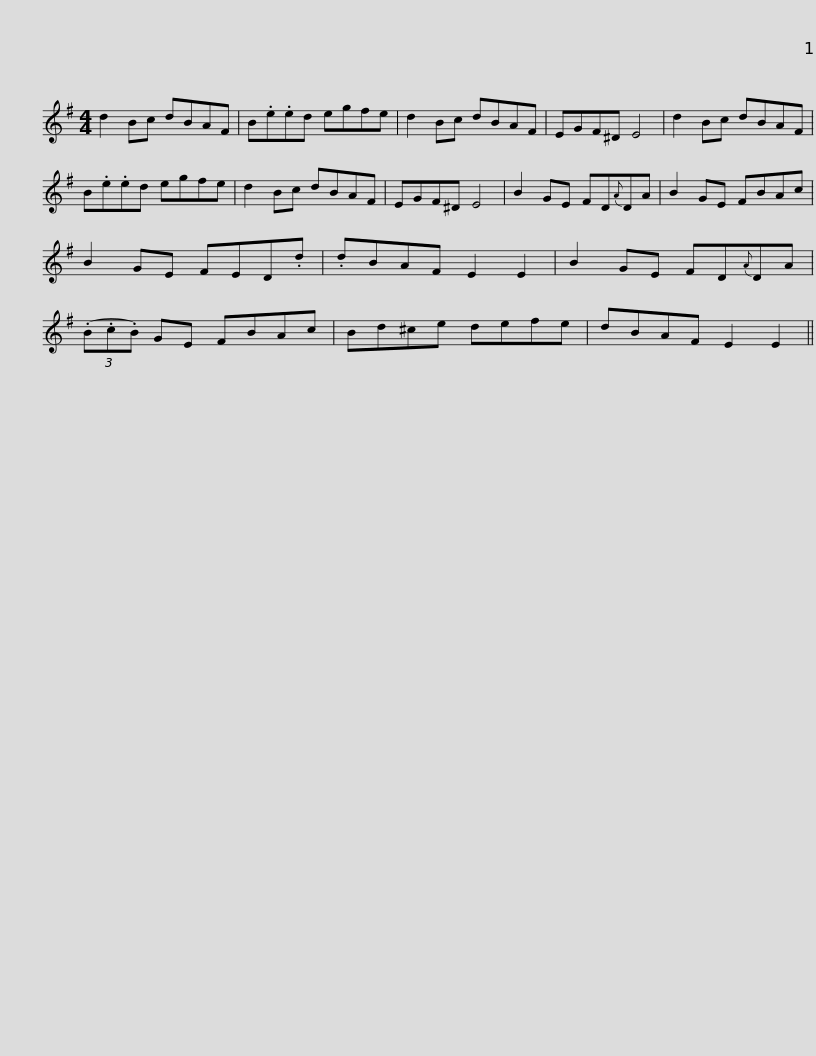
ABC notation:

X:1
L:1/8
M:4/4
I:linebreak $
K:G
V:1 treble
V:1
 d2 Bc dBAF | B.e.ed egfe | d2 Bc dBAF | EGF^D E4 | d2 Bc dBAF | %5
 B.e.ed egfe |$ d2 Bc dBAF | EGF^D E4 | B2 GE FD{A}DA | B2 GE FBAc | %10
 B2 GE FED.d | .dBAF E2 E2 |$ B2 GE FD{A}DA | (3(.B.c.B) GE FBAc | Bd^ce defe | %15
 dBAF E2 E2 || %16
